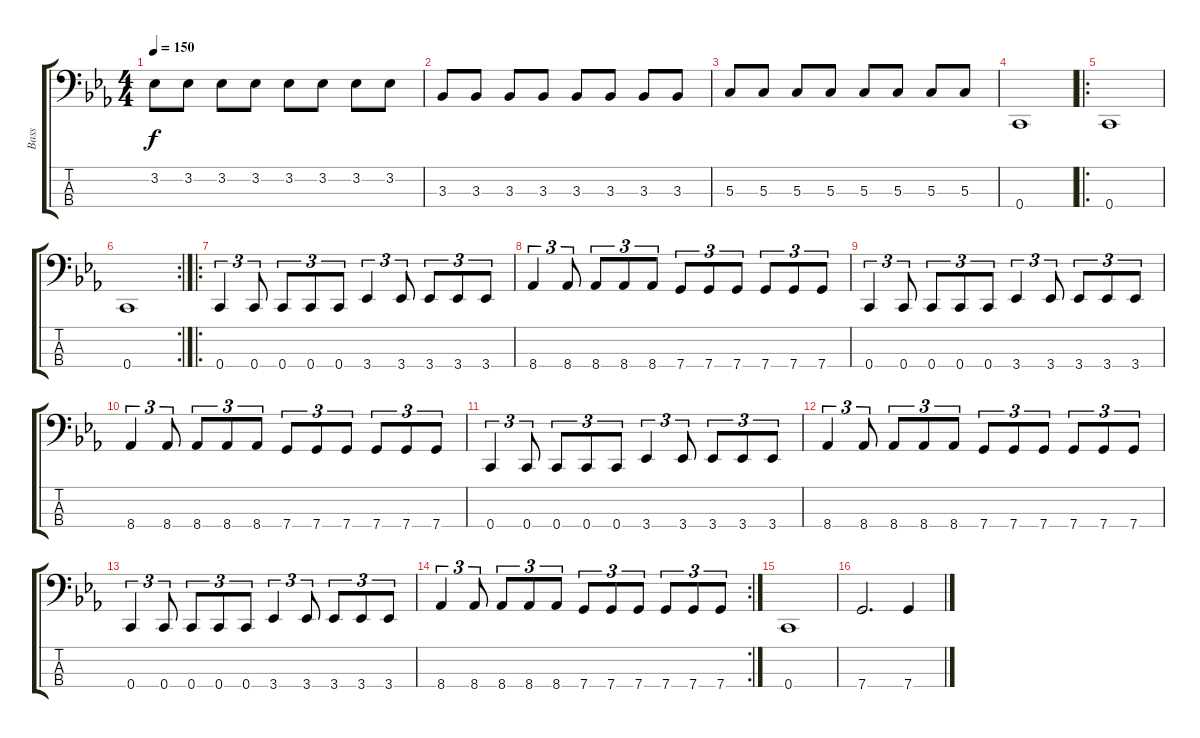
\track ("Bass" "Bass") {instrument electricbassfinger}
\staff {score tabs}
\tuning (F2 C2 G1 C1) {hide}
\ts (4 4)
\tempo 150
\clef f4
\ks cminor
3.2.8{dy f} 3.2.8 3.2.8 3.2.8 3.2.8 3.2.8 3.2.8 3.2.8 |
3.3.8 3.3.8 3.3.8 3.3.8 3.3.8 3.3.8 3.3.8 3.3.8 |
5.3.8 5.3.8 5.3.8 5.3.8 5.3.8 5.3.8 5.3.8 5.3.8 |
0.4.1 |
\ro
0.4.1 |
\rc 2
0.4.1 |
\ro
0.4.4{tu (3 2)} 0.4.8{tu (3 2)} 0.4.8{tu (3 2)} 0.4.8{tu (3 2)} 0.4.8{tu (3 2)} 3.4.4{tu (3 2)} 3.4.8{tu (3 2)} 3.4.8{tu (3 2)} 3.4.8{tu (3 2)} 3.4.8{tu (3 2)} |
8.4.4{tu (3 2)} 8.4.8{tu (3 2)} 8.4.8{tu (3 2)} 8.4.8{tu (3 2)} 8.4.8{tu (3 2)} 7.4.8{tu (3 2)} 7.4.8{tu (3 2)} 7.4.8{tu (3 2)} 7.4.8{tu (3 2)} 7.4.8{tu (3 2)} 7.4.8{tu (3 2)} |
0.4.4{tu (3 2)} 0.4.8{tu (3 2)} 0.4.8{tu (3 2)} 0.4.8{tu (3 2)} 0.4.8{tu (3 2)} 3.4.4{tu (3 2)} 3.4.8{tu (3 2)} 3.4.8{tu (3 2)} 3.4.8{tu (3 2)} 3.4.8{tu (3 2)} |
8.4.4{tu (3 2)} 8.4.8{tu (3 2)} 8.4.8{tu (3 2)} 8.4.8{tu (3 2)} 8.4.8{tu (3 2)} 7.4.8{tu (3 2)} 7.4.8{tu (3 2)} 7.4.8{tu (3 2)} 7.4.8{tu (3 2)} 7.4.8{tu (3 2)} 7.4.8{tu (3 2)} |
0.4.4{tu (3 2)} 0.4.8{tu (3 2)} 0.4.8{tu (3 2)} 0.4.8{tu (3 2)} 0.4.8{tu (3 2)} 3.4.4{tu (3 2)} 3.4.8{tu (3 2)} 3.4.8{tu (3 2)} 3.4.8{tu (3 2)} 3.4.8{tu (3 2)} |
8.4.4{tu (3 2)} 8.4.8{tu (3 2)} 8.4.8{tu (3 2)} 8.4.8{tu (3 2)} 8.4.8{tu (3 2)} 7.4.8{tu (3 2)} 7.4.8{tu (3 2)} 7.4.8{tu (3 2)} 7.4.8{tu (3 2)} 7.4.8{tu (3 2)} 7.4.8{tu (3 2)} |
0.4.4{tu (3 2)} 0.4.8{tu (3 2)} 0.4.8{tu (3 2)} 0.4.8{tu (3 2)} 0.4.8{tu (3 2)} 3.4.4{tu (3 2)} 3.4.8{tu (3 2)} 3.4.8{tu (3 2)} 3.4.8{tu (3 2)} 3.4.8{tu (3 2)} |
\rc 2
8.4.4{tu (3 2)} 8.4.8{tu (3 2)} 8.4.8{tu (3 2)} 8.4.8{tu (3 2)} 8.4.8{tu (3 2)} 7.4.8{tu (3 2)} 7.4.8{tu (3 2)} 7.4.8{tu (3 2)} 7.4.8{tu (3 2)} 7.4.8{tu (3 2)} 7.4.8{tu (3 2)} |
0.4.1 |
7.4.2{d} 7.4{sl}.4
